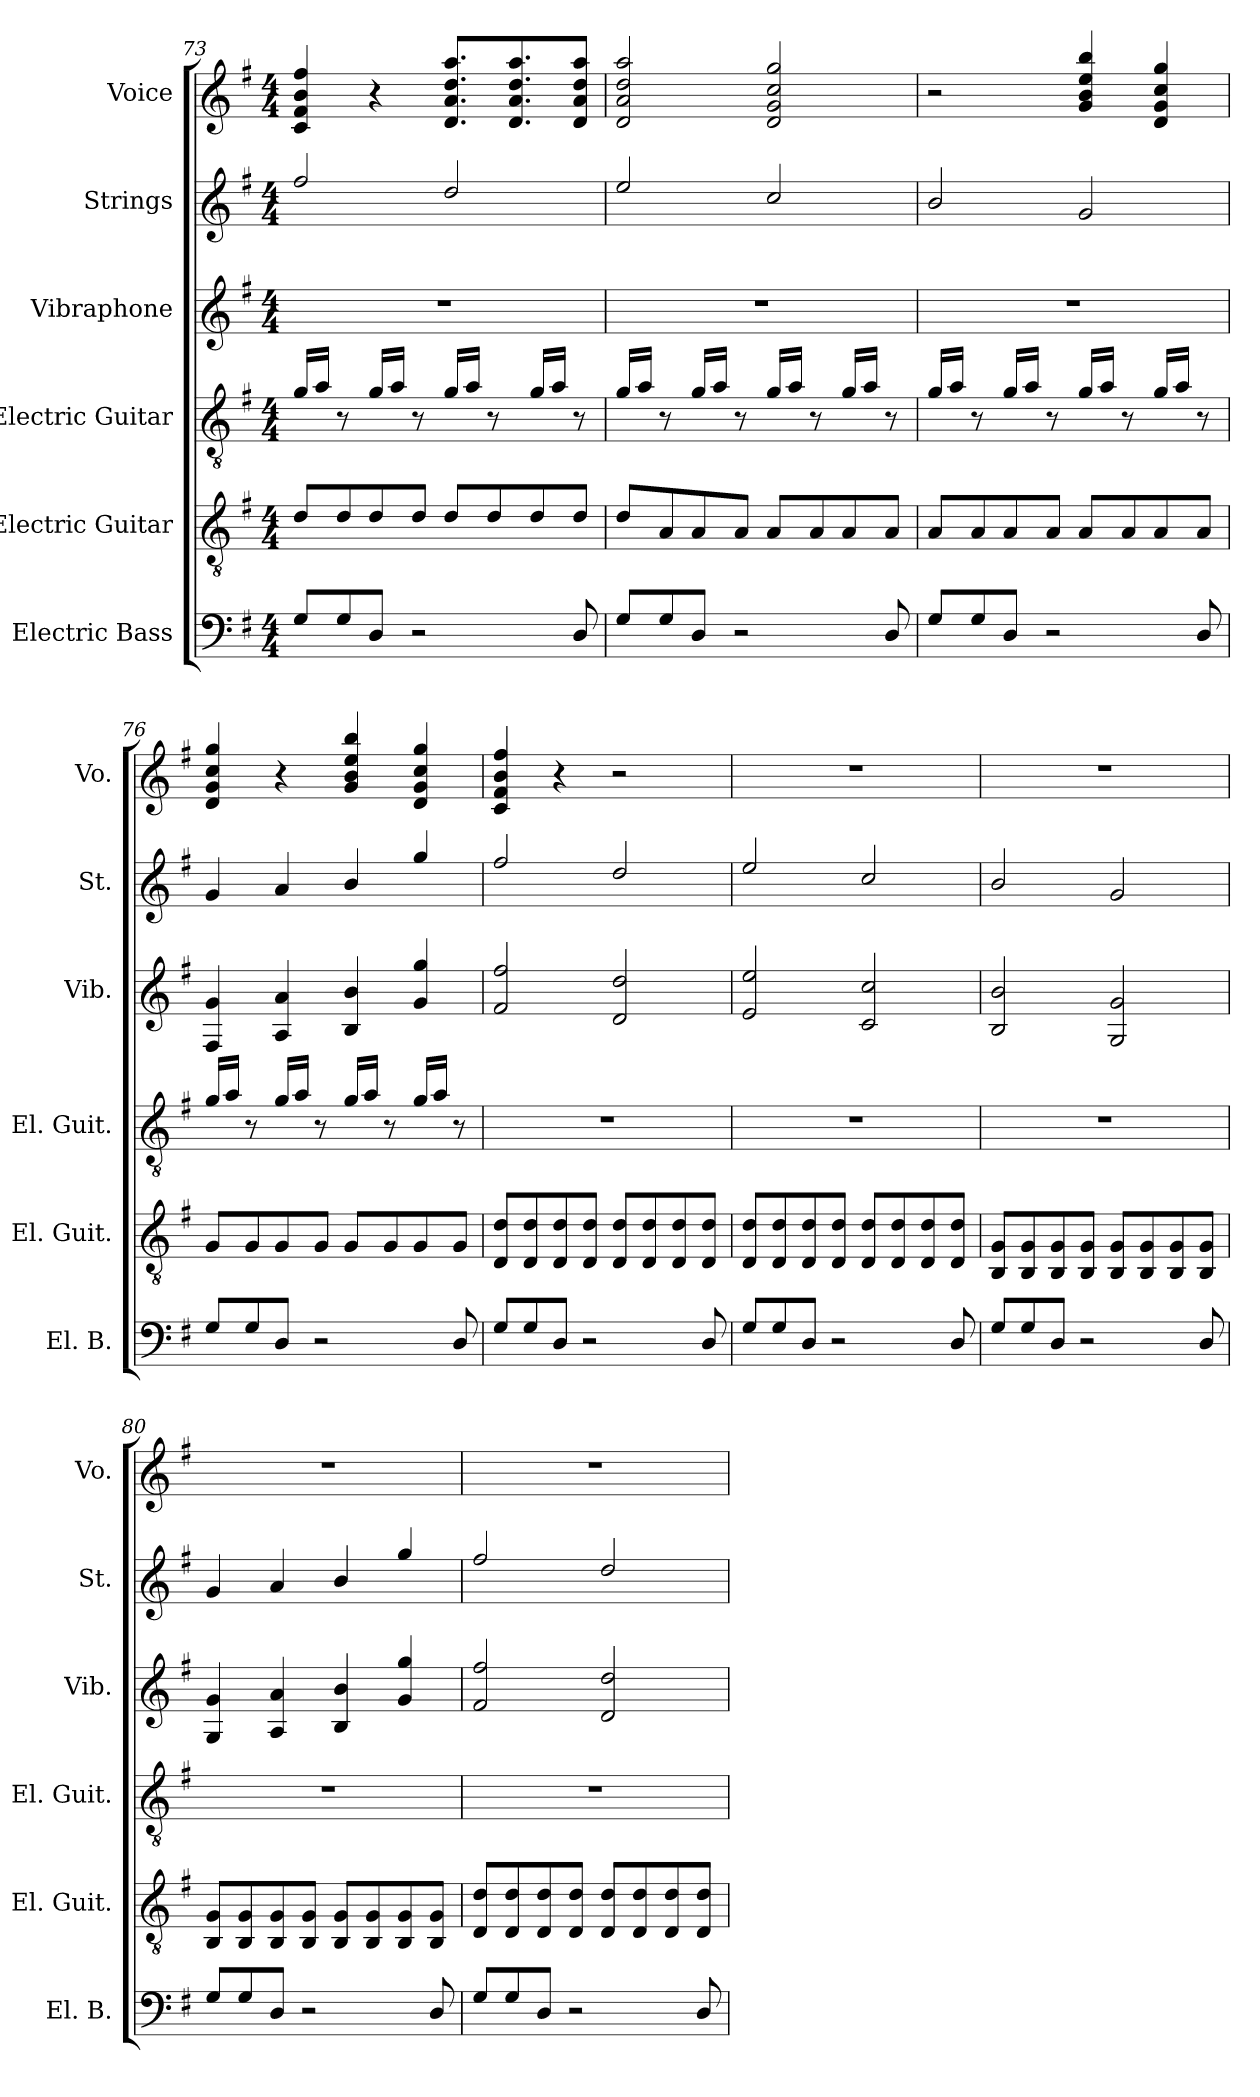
**kern	**kern	**kern	**kern	**kern	**kern
*part6	*part5	*part4	*part3	*part2	*part1
*staff6	*staff5	*staff4	*staff3	*staff2	*staff1
*I"Electric Bass	*I"Electric Guitar	*I"Electric Guitar	*I"Vibraphone	*I"Strings	*I"Voice
*I'El. B.	*I'El. Guit.	*I'El. Guit.	*I'Vib.	*I'St.	*I'Vo.
*clefF4	*clefGv2	*clefGv2	*clefG2	*clefG2	*clefG2
*k[f#]	*k[f#]	*k[f#]	*k[f#]	*k[f#]	*k[f#]
*M4/4	*M4/4	*M4/4	*M4/4	*M4/4	*M4/4
=73	=73	=73	=73	=73	=73
8G/L	8d/L	16g/LL	1r	2ff#/	4c/ 4f#/ 4b/ 4ff#/
.	.	16a/JJ	.	.	.
8G/	8d/	8r	.	.	.
8D/J	8d/	16g/LL	.	.	4r
.	.	16a/JJ	.	.	.
2r	8d/J	8r	.	.	.
.	8d/L	16g/LL	.	2dd/	8.d/ 8.a/ 8.dd/ 8.aa/L
.	.	16a/JJ	.	.	.
.	8d/	8r	.	.	.
.	.	.	.	.	8.d/ 8.a/ 8.dd/ 8.aa/
.	8d/	16g/LL	.	.	.
.	.	16a/JJ	.	.	.
8D/	8d/J	8r	.	.	8d/ 8a/ 8dd/ 8aa/J
=74	=74	=74	=74	=74	=74
8G/L	8d/L	16g/LL	1r	2ee/	2d/ 2a/ 2dd/ 2aa/
.	.	16a/JJ	.	.	.
8G/	8A/	8r	.	.	.
8D/J	8A/	16g/LL	.	.	.
.	.	16a/JJ	.	.	.
2r	8A/J	8r	.	.	.
.	8A/L	16g/LL	.	2cc/	2d/ 2g/ 2cc/ 2gg/
.	.	16a/JJ	.	.	.
.	8A/	8r	.	.	.
.	8A/	16g/LL	.	.	.
.	.	16a/JJ	.	.	.
8D/	8A/J	8r	.	.	.
!!LO:PB:g=z
=75	=75	=75	=75	=75	=75
8G/L	8A/L	16g/LL	1r	2b/	2r
.	.	16a/JJ	.	.	.
8G/	8A/	8r	.	.	.
8D/J	8A/	16g/LL	.	.	.
.	.	16a/JJ	.	.	.
2r	8A/J	8r	.	.	.
.	8A/L	16g/LL	.	2g/	4g/ 4b/ 4ee/ 4bb/
.	.	16a/JJ	.	.	.
.	8A/	8r	.	.	.
.	8A/	16g/LL	.	.	4d/ 4g/ 4cc/ 4gg/
.	.	16a/JJ	.	.	.
8D/	8A/J	8r	.	.	.
=76	=76	=76	=76	=76	=76
8G/L	8G/L	16g/LL	4F#/ 4g/	4g/	4d/ 4g/ 4cc/ 4gg/
.	.	16a/JJ	.	.	.
8G/	8G/	8r	.	.	.
8D/J	8G/	16g/LL	4A/ 4a/	4a/	4r
.	.	16a/JJ	.	.	.
2r	8G/J	8r	.	.	.
.	8G/L	16g/LL	4B/ 4b/	4b/	4g/ 4b/ 4ee/ 4bb/
.	.	16a/JJ	.	.	.
.	8G/	8r	.	.	.
.	8G/	16g/LL	4g/ 4gg/	4gg/	4d/ 4g/ 4cc/ 4gg/
.	.	16a/JJ	.	.	.
8D/	8G/J	8r	.	.	.
=77	=77	=77	=77	=77	=77
8G/L	8D/ 8d/L	1r	2f#/ 2ff#/	2ff#/	4c/ 4f#/ 4b/ 4ff#/
8G/	8D/ 8d/	.	.	.	.
8D/J	8D/ 8d/	.	.	.	4r
2r	8D/ 8d/J	.	.	.	.
.	8D/ 8d/L	.	2d/ 2dd/	2dd/	2r
.	8D/ 8d/	.	.	.	.
.	8D/ 8d/	.	.	.	.
8D/	8D/ 8d/J	.	.	.	.
=78	=78	=78	=78	=78	=78
8G/L	8D/ 8d/L	1r	2e/ 2ee/	2ee/	1r
8G/	8D/ 8d/	.	.	.	.
8D/J	8D/ 8d/	.	.	.	.
2r	8D/ 8d/J	.	.	.	.
.	8D/ 8d/L	.	2c/ 2cc/	2cc/	.
.	8D/ 8d/	.	.	.	.
.	8D/ 8d/	.	.	.	.
8D/	8D/ 8d/J	.	.	.	.
!!LO:LB:g=z
=79	=79	=79	=79	=79	=79
8G/L	8BB/ 8G/L	1r	2B/ 2b/	2b/	1r
8G/	8BB/ 8G/	.	.	.	.
8D/J	8BB/ 8G/	.	.	.	.
2r	8BB/ 8G/J	.	.	.	.
.	8BB/ 8G/L	.	2G/ 2g/	2g/	.
.	8BB/ 8G/	.	.	.	.
.	8BB/ 8G/	.	.	.	.
8D/	8BB/ 8G/J	.	.	.	.
=80	=80	=80	=80	=80	=80
8G/L	8BB/ 8G/L	1r	4G/ 4g/	4g/	1r
8G/	8BB/ 8G/	.	.	.	.
8D/J	8BB/ 8G/	.	4A/ 4a/	4a/	.
2r	8BB/ 8G/J	.	.	.	.
.	8BB/ 8G/L	.	4B/ 4b/	4b/	.
.	8BB/ 8G/	.	.	.	.
.	8BB/ 8G/	.	4g/ 4gg/	4gg/	.
8D/	8BB/ 8G/J	.	.	.	.
=81	=81	=81	=81	=81	=81
8G/L	8D/ 8d/L	1r	2f#/ 2ff#/	2ff#/	1r
8G/	8D/ 8d/	.	.	.	.
8D/J	8D/ 8d/	.	.	.	.
2r	8D/ 8d/J	.	.	.	.
.	8D/ 8d/L	.	2d/ 2dd/	2dd/	.
.	8D/ 8d/	.	.	.	.
.	8D/ 8d/	.	.	.	.
8D/	8D/ 8d/J	.	.	.	.
=	=	=	=	=	=
*-	*-	*-	*-	*-	*-
